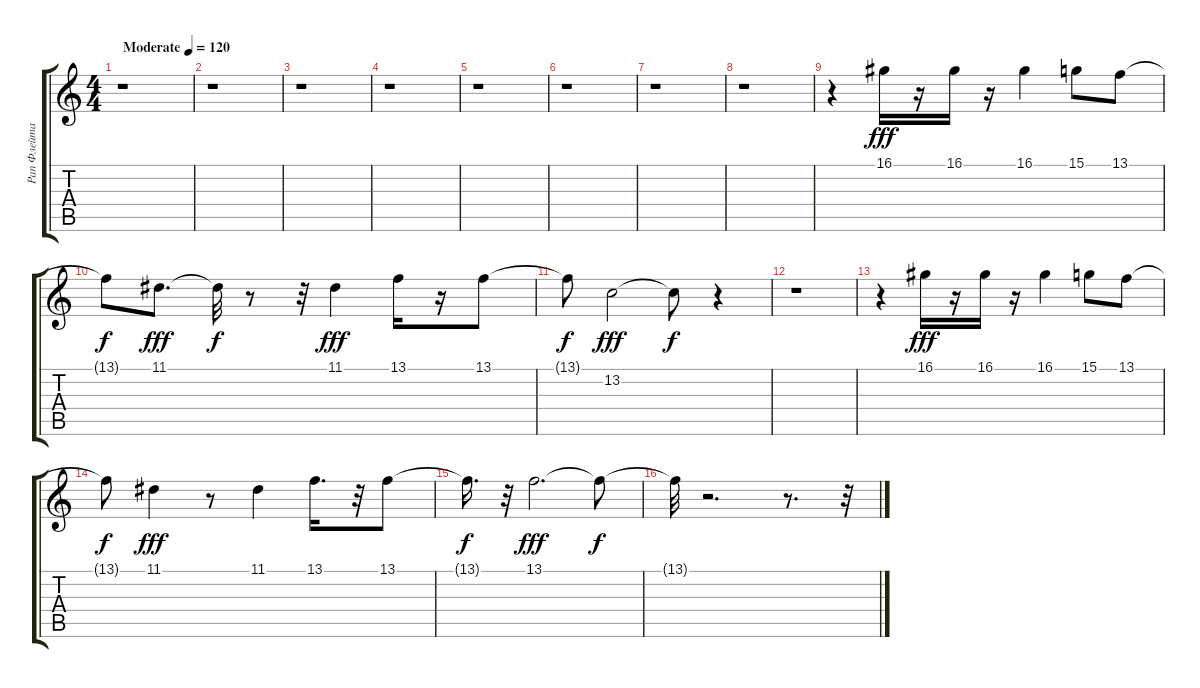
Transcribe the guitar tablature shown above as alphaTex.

\track ("Pan Флейта" "Pan Флейта") {instrument panflute}
\staff {score tabs}
\tuning (E4 B3 G3 D3 A2 E2) {hide}
\ts (4 4)
\tempo (120 "Moderate")
\clef g2
\ks c
r.1{dy fff instrument panflute} |
r.1 |
r.1 |
r.1 |
r.1 |
r.1 |
r.1 |
r.1 |
r.4 16.1.16 r.16 16.1.16 r.16 16.1.4 15.1.8 13.1.8 |
13.1{t}.8{dy f} 11.1.8{d dy fff} 11.1{t}.32{dy f} r.8 r.32 11.1.4{dy fff} 13.1.16 r.16 13.1.8 |
13.1{t}.8{dy f} 13.2.2{dy fff} 13.2{t}.8{dy f} r.4 |
r.1 |
r.4 16.1.16{dy fff} r.16 16.1.16 r.16 16.1.4 15.1.8 13.1.8 |
13.1{t}.8{dy f} 11.1.4{dy fff} r.8 11.1.4 13.1.16{d} r.32 13.1.8 |
13.1{t}.16{d dy f} r.32 13.1.2{d dy fff} 13.1{t}.8{dy f} |
13.1{t}.32 r.2{d} r.8{d} r.32
